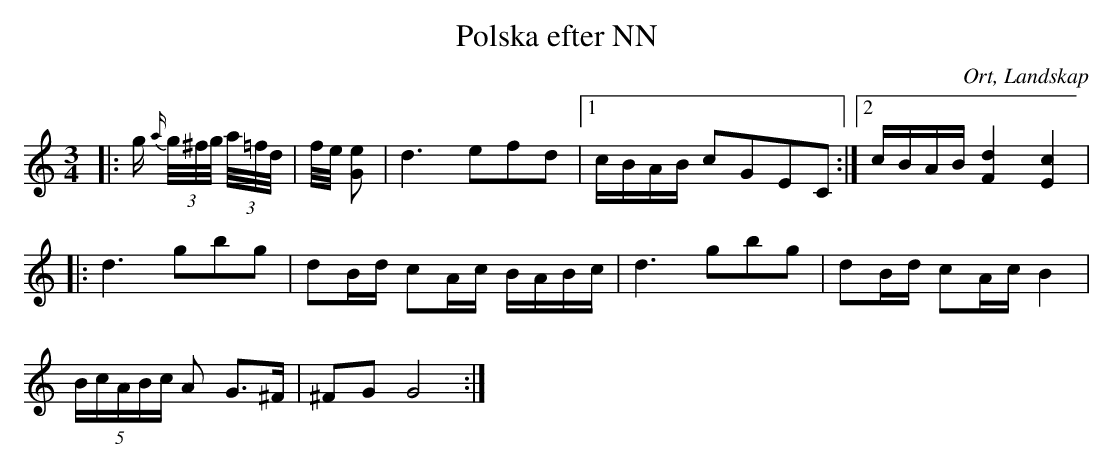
X:1
T:Polska efter NN
O:Ort, Landskap
M:3/4
L:1/16
K:C
|:g {a/}(3g/^f/g/ (3a/=f/d/|f/e/ [G2e2]|d6 e2f2d2|1cBAB c2G2E2C2:|2 cBAB [F4d4][E4c4]|
|:d6 g2b2g2| d2Bd c2Ac BABc| d6 g2b2g2| d2Bd c2Ac B4|
(5BcABc A2 G2>^F2| ^F2G2 G8 :|
